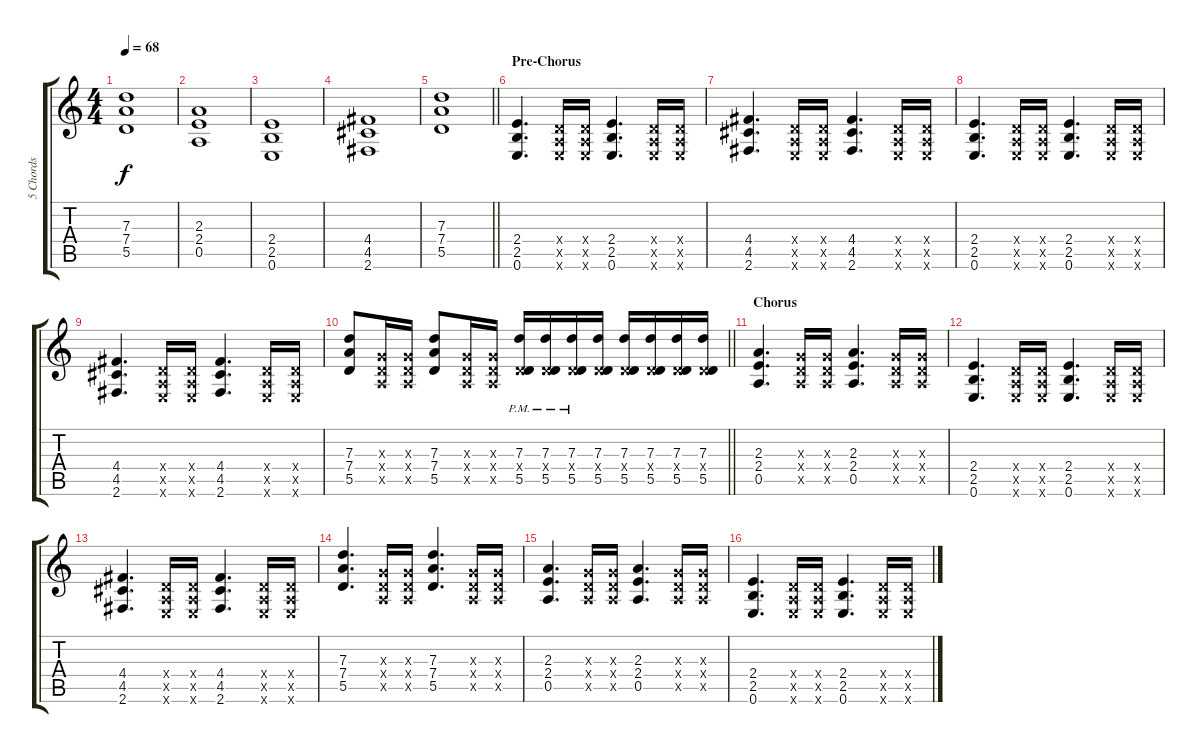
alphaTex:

\track ("5 Chords" "5 Chords") {instrument distortionguitar}
\staff {score tabs}
\tuning (E4 B3 G3 D3 A2 E2) {hide}
\ts (4 4)
\tempo 68
\clef g2
\ks c
(7.3 7.4 5.5).1{dy f} |
(2.3 2.4 0.5).1 |
(2.4 2.5 0.6).1 |
(4.4 4.5 2.6).1 |
\barLineRight lightlight
(7.3 7.4 5.5).1 |
\section ("" "Pre-Chorus")
(2.4 2.5 0.6).4{d} (0.4{x} 0.5{x} 0.6{x}).16 (0.4{x} 0.5{x} 0.6{x}).16 (2.4 2.5 0.6).4{d} (0.4{x} 0.5{x} 0.6{x}).16 (0.4{x} 0.5{x} 0.6{x}).16 |
(4.4 4.5 2.6).4{d} (0.4{x} 0.5{x} 0.6{x}).16 (0.4{x} 0.5{x} 0.6{x}).16 (4.4 4.5 2.6).4{d} (0.4{x} 0.5{x} 0.6{x}).16 (0.4{x} 0.5{x} 0.6{x}).16 |
(2.4 2.5 0.6).4{d} (0.4{x} 0.5{x} 0.6{x}).16 (0.4{x} 0.5{x} 0.6{x}).16 (2.4 2.5 0.6).4{d} (0.4{x} 0.5{x} 0.6{x}).16 (0.4{x} 0.5{x} 0.6{x}).16 |
(4.4 4.5 2.6).4{d} (0.4{x} 0.5{x} 0.6{x}).16 (0.4{x} 0.5{x} 0.6{x}).16 (4.4 4.5 2.6).4{d} (0.4{x} 0.5{x} 0.6{x}).16 (0.4{x} 0.5{x} 0.6{x}).16 |
\barLineRight lightlight
(7.3 7.4 5.5).8 (0.3{x} 0.4{x} 0.5{x}).16 (0.3{x} 0.4{x} 0.5{x}).16 (7.3 7.4 5.5).8 (0.3{x} 0.4{x} 0.5{x}).16 (0.3{x} 0.4{x} 0.5{x}).16 (7.3{pm} 0.4{x} 5.5{pm}).16 (7.3{pm} 0.4{x} 5.5{pm}).16 (7.3{pm} 0.4{x} 5.5{pm}).16 (7.3 0.4{x} 5.5).16 (7.3 0.4{x} 5.5).16 (7.3 0.4{x} 5.5).16 (7.3 0.4{x} 5.5).16 (7.3 0.4{x} 5.5).16 |
\section ("" "Chorus")
(2.3 2.4 0.5).4{d} (0.3{x} 0.4{x} 0.5{x}).16 (0.3{x} 0.4{x} 0.5{x}).16 (2.3 2.4 0.5).4{d} (0.3{x} 0.4{x} 0.5{x}).16 (0.3{x} 0.4{x} 0.5{x}).16 |
(2.4 2.5 0.6).4{d} (0.4{x} 0.5{x} 0.6{x}).16 (0.4{x} 0.5{x} 0.6{x}).16 (2.4 2.5 0.6).4{d} (0.4{x} 0.5{x} 0.6{x}).16 (0.4{x} 0.5{x} 0.6{x}).16 |
(4.4 4.5 2.6).4{d} (0.4{x} 0.5{x} 0.6{x}).16 (0.4{x} 0.5{x} 0.6{x}).16 (4.4 4.5 2.6).4{d} (0.4{x} 0.5{x} 0.6{x}).16 (0.4{x} 0.5{x} 0.6{x}).16 |
(7.3 7.4 5.5).4{d} (0.3{x} 0.4{x} 0.5{x}).16 (0.3{x} 0.4{x} 0.5{x}).16 (7.3 7.4 5.5).4{d} (0.3{x} 0.4{x} 0.5{x}).16 (0.3{x} 0.4{x} 0.5{x}).16 |
(2.3 2.4 0.5).4{d} (0.3{x} 0.4{x} 0.5{x}).16 (0.3{x} 0.4{x} 0.5{x}).16 (2.3 2.4 0.5).4{d} (0.3{x} 0.4{x} 0.5{x}).16 (0.3{x} 0.4{x} 0.5{x}).16 |
(2.4 2.5 0.6).4{d} (0.4{x} 0.5{x} 0.6{x}).16 (0.4{x} 0.5{x} 0.6{x}).16 (2.4 2.5 0.6).4{d} (0.4{x} 0.5{x} 0.6{x}).16 (0.4{x} 0.5{x} 0.6{x}).16
